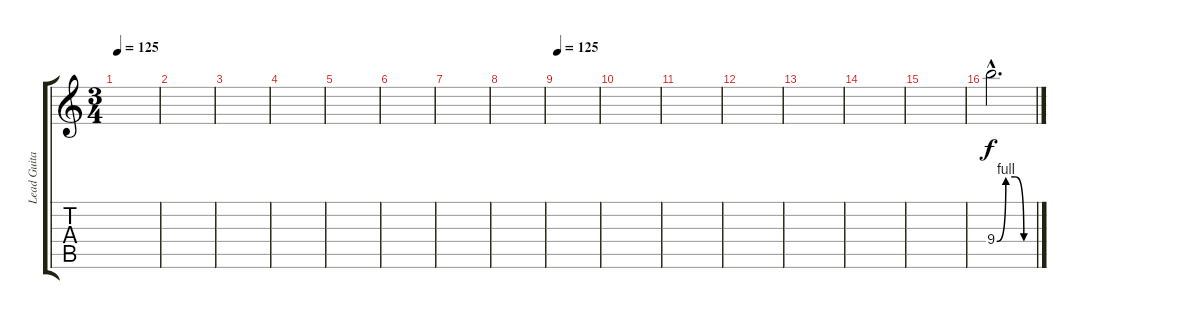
\track ("Lead Guitar" "Lead Guita") {instrument overdrivenguitar}
\staff {score tabs}
\tuning (E4 B3 G4 D4 A3 E3) {hide}
\ts (3 4)
\tempo 125
\clef g2
\ks c
|
|
|
|
|
|
|
|
\tempo 125
|
|
|
|
|
|
|
9.4{be (custom 0 0 15 4 30 4 45 0 60 0) hac}.2{d}
